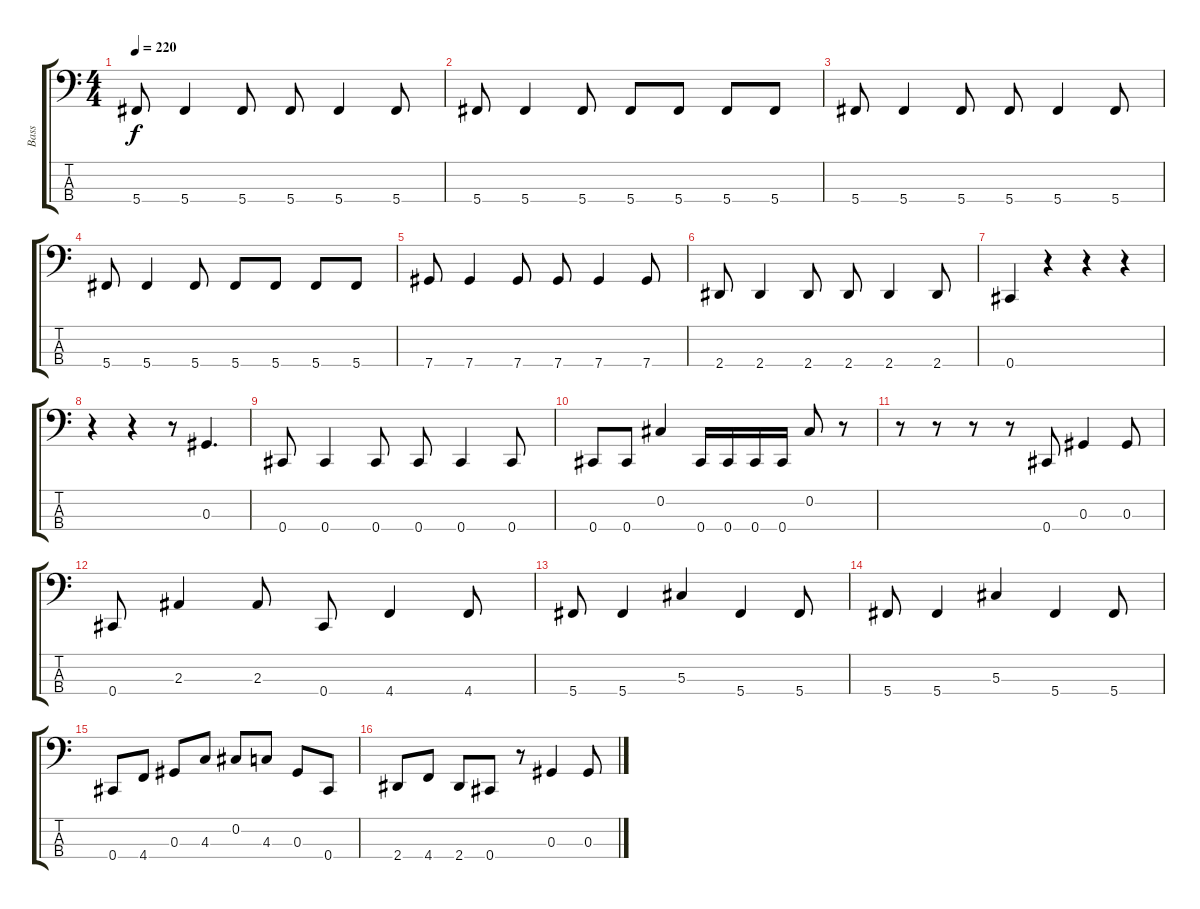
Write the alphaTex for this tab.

\track ("Bass" "Bass") {instrument electricbassfinger}
\staff {score tabs}
\tuning (Gb2 Db2 Ab1 Db1) {hide}
\ts (4 4)
\tempo 220
\clef f4
\ks c
5.4.8{dy f} 5.4.4 5.4.8 5.4.8 5.4.4 5.4.8 |
5.4.8 5.4.4 5.4.8 5.4.8 5.4.8 5.4.8 5.4.8 |
5.4.8 5.4.4 5.4.8 5.4.8 5.4.4 5.4.8 |
5.4.8 5.4.4 5.4.8 5.4.8 5.4.8 5.4.8 5.4.8 |
7.4.8 7.4.4 7.4.8 7.4.8 7.4.4 7.4.8 |
2.4.8 2.4.4 2.4.8 2.4.8 2.4.4 2.4.8 |
0.4.4 r.4 r.4 r.4 |
r.4 r.4 r.8 0.3.4{d} |
0.4.8 0.4.4 0.4.8 0.4.8 0.4.4 0.4.8 |
0.4.8 0.4.8 0.2.4 0.4.16 0.4.16 0.4.16 0.4.16 0.2.8 r.8 |
r.8 r.8 r.8 r.8 0.4.8 0.3.4 0.3.8 |
0.4.8 2.3.4 2.3.8 0.4.8 4.4.4 4.4.8 |
5.4.8 5.4.4 5.3.4 5.4.4 5.4.8 |
5.4.8 5.4.4 5.3.4 5.4.4 5.4.8 |
0.4.8 4.4.8 0.3.8 4.3.8 0.2.8 4.3.8 0.3.8 0.4.8 |
2.4.8 4.4.8 2.4.8 0.4.8 r.8 0.3.4 0.3.8
